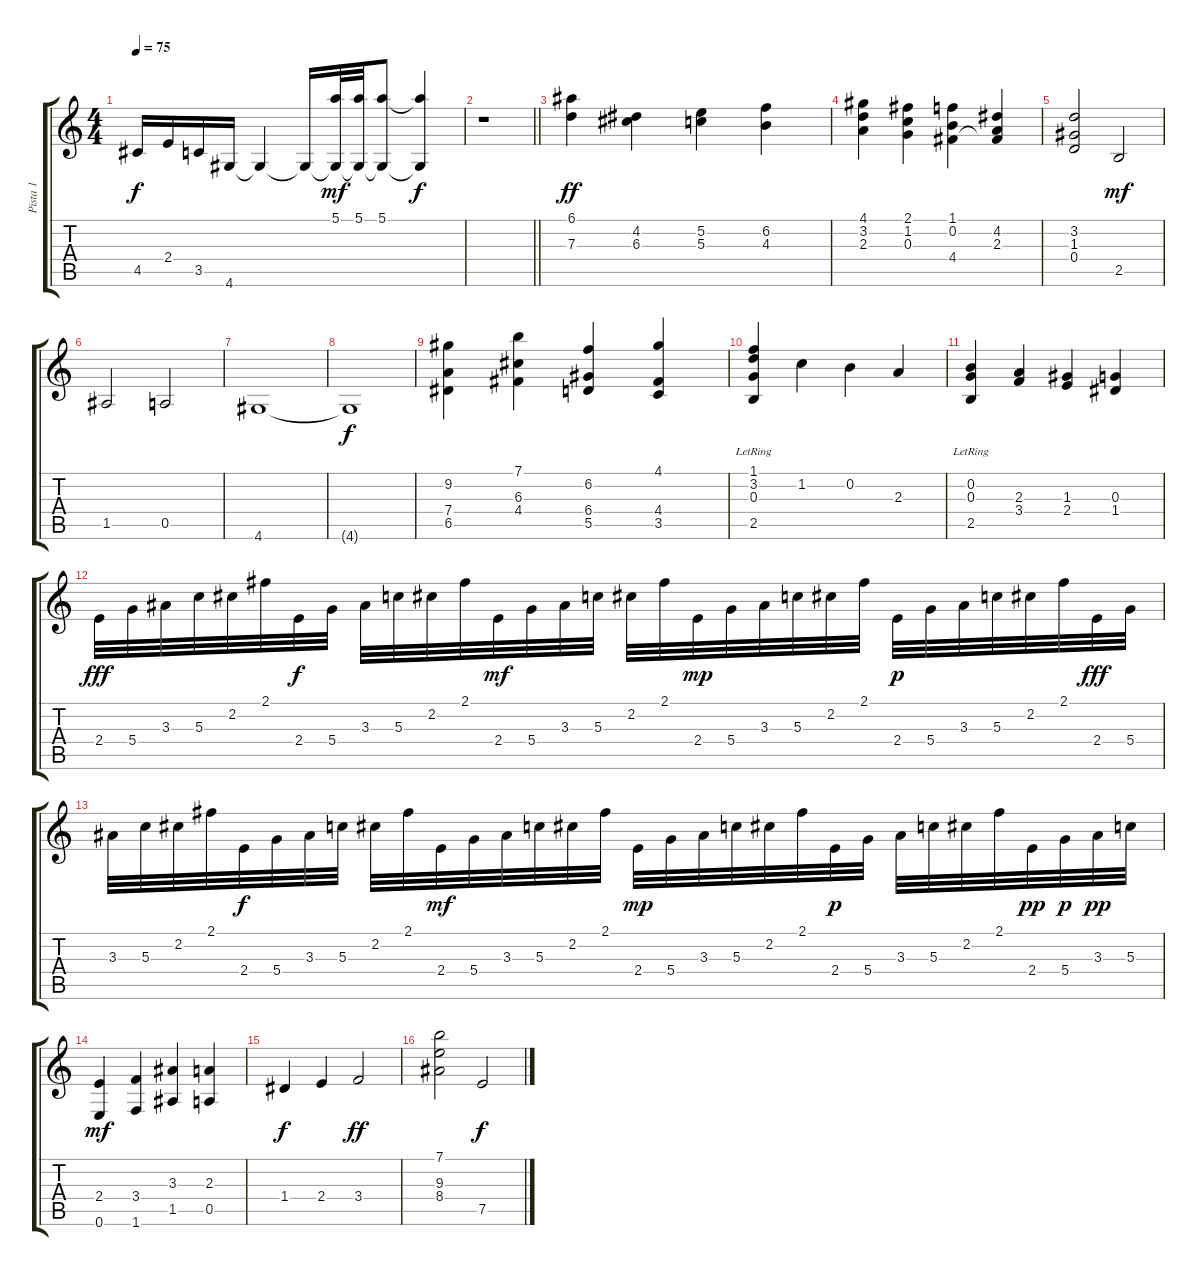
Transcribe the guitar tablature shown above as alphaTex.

\track ("Pista 1" "Pista 1") {instrument acousticguitarsteel}
\staff {score tabs}
\tuning (E4 B3 G3 D3 A2 E2) {hide}
\ts (4 4)
\tempo 75
\clef g2
\ks c
4.5.16{dy f} 2.4.16 3.5.16 4.6.16 4.6{t}.4 4.6{t}.16 (5.1 4.6{t}).32{dy mf} (5.1 4.6{t}).32 (5.1 4.6{t}).8 (5.1{t} 4.6{t}).4{dy f} |
\barLineRight lightlight
r.1 |
(6.1 7.3).4{dy ff} (4.2 6.3).4 (5.2 5.3).4 (6.2 4.3).4 |
(4.1 3.2 2.3).4 (2.1 1.2 0.3).4 (1.1 0.2 4.4).4 (4.2 2.3 4.4{t}).4 |
(3.2 1.3 0.4).2 2.5.2{dy mf} |
1.5.2 0.5.2 |
4.6.1 |
4.6{t}.1{dy f} |
(9.2 7.4 6.5).4 (7.1 6.3 4.4).4 (6.2 6.4 5.5).4 (4.1 4.4 3.5).4 |
(1.1 3.2 0.3{lr} 2.5{lr}).4 1.2.4 0.2.4 2.3.4 |
(0.2 0.3 2.5{lr}).4 (2.3 3.4).4 (1.3 2.4).4 (0.3 1.4).4 |
2.4.32{dy fff} 5.4.32 3.3.32 5.3.32 2.2.32 2.1.32 2.4.32{dy f} 5.4.32 3.3.32 5.3.32 2.2.32 2.1.32 2.4.32{dy mf} 5.4.32 3.3.32 5.3.32 2.2.32 2.1.32 2.4.32{dy mp} 5.4.32 3.3.32 5.3.32 2.2.32 2.1.32 2.4.32{dy p} 5.4.32 3.3.32 5.3.32 2.2.32 2.1.32 2.4.32{dy fff} 5.4.32 |
3.3.32 5.3.32 2.2.32 2.1.32 2.4.32{dy f} 5.4.32 3.3.32 5.3.32 2.2.32 2.1.32 2.4.32{dy mf} 5.4.32 3.3.32 5.3.32 2.2.32 2.1.32 2.4.32{dy mp} 5.4.32 3.3.32 5.3.32 2.2.32 2.1.32 2.4.32{dy p} 5.4.32 3.3.32 5.3.32 2.2.32 2.1.32 2.4.32{dy pp} 5.4.32{dy p} 3.3.32{dy pp} 5.3.32 |
(2.4 0.6).4{dy mf} (3.4 1.6).4 (3.3 1.5).4 (2.3 0.5).4 |
1.4.4{dy f} 2.4.4 3.4.2{dy ff} |
(7.1 9.3 8.4).2 7.5.2{dy f}
